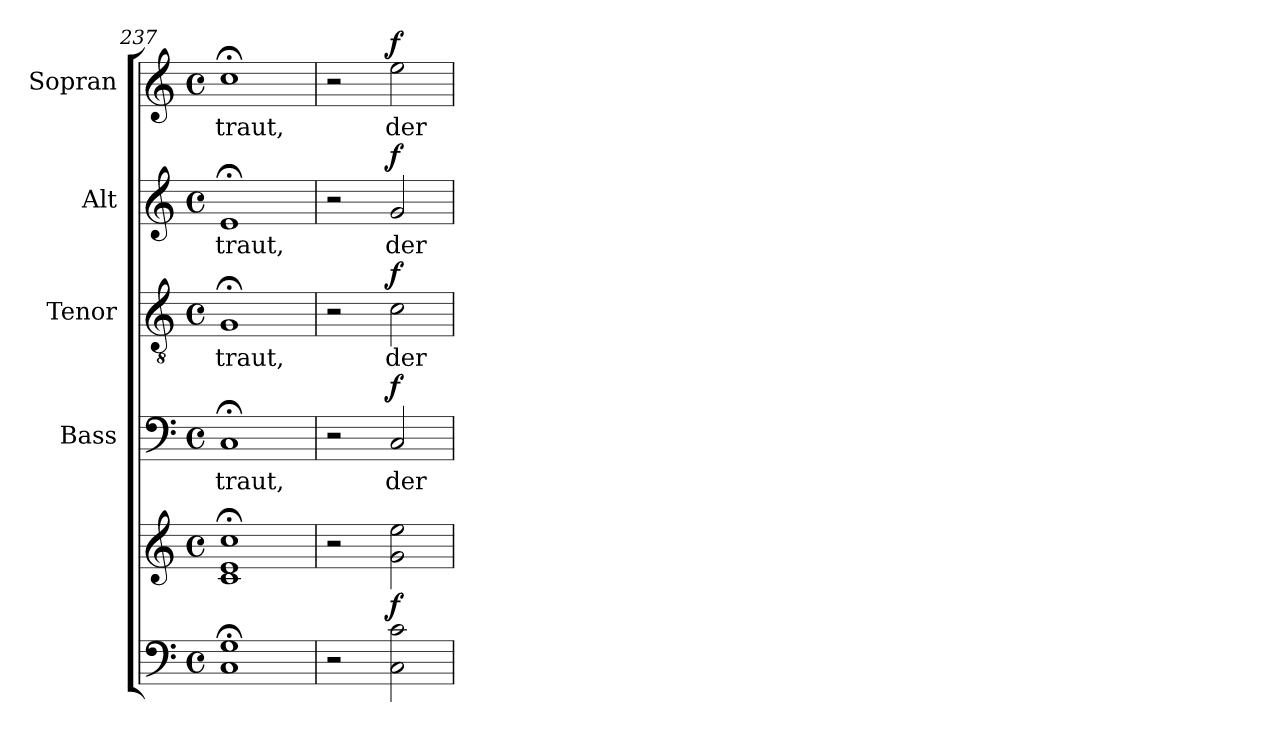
**kern	**kern	**dynam	**kern	**text	**dynam	**kern	**text	**dynam	**kern	**text	**dynam	**kern	**text	**dynam
*part5	*part5	*part5	*part4	*part4	*part4	*part3	*part3	*part3	*part2	*part2	*part2	*part1	*part1	*part1
*staff6	*staff5	*staff5/6	*staff4	*staff4	*staff4	*staff3	*staff3	*staff3	*staff2	*staff2	*staff2	*staff1	*staff1	*staff1
*	*	*	*I"Bass	*	*	*I"Tenor	*	*	*I"Alt	*	*	*I"Sopran	*	*
*	*	*	*I'B.	*	*	*I'T.	*	*	*I'A.	*	*	*I'S.	*	*
*clefF4	*clefG2	*	*clefF4	*	*	*clefGv2	*	*	*clefG2	*	*	*clefG2	*	*
*k[]	*k[]	*	*k[]	*	*	*k[]	*	*	*k[]	*	*	*k[]	*	*
*C:	*C:	*	*C:	*	*	*C:	*	*	*C:	*	*	*C:	*	*
*M4/4	*M4/4	*	*M4/4	*	*	*M4/4	*	*	*M4/4	*	*	*M4/4	*	*
*met(c)	*met(c)	*	*met(c)	*	*	*met(c)	*	*	*met(c)	*	*	*met(c)	*	*
=237	=237	=237	=237	=237	=237	=237	=237	=237	=237	=237	=237	=237	=237	=237
!	!	!	!	!LO:LY:b	!	!	!LO:LY:b	!	!	!LO:LY:b	!	!	!LO:LY:b	!
1C;< 1G;<	1c;< 1e;< 1cc;<	.	1C;<	traut,	.	1G;<	traut,	.	1e;<	traut,	.	1cc;<	traut,	.
=238	=238	=238	=238	=238	=238	=238	=238	=238	=238	=238	=238	=238	=238	=238
2r	2r	.	2r	.	.	2r	.	.	2r	.	.	2r	.	.
!	!	!LO:DY:b	!	!LO:LY:b	!LO:DY:a	!	!LO:LY:b	!LO:DY:a	!	!LO:LY:b	!LO:DY:a	!	!LO:LY:b	!LO:DY:a
2C\ 2c\	2g\ 2ee\	f	2C/	der	f	2c\	der	f	2g/	der	f	2ee\	der	f
=	=	=	=	=	=	=	=	=	=	=	=	=	=	=
*-	*-	*-	*-	*-	*-	*-	*-	*-	*-	*-	*-	*-	*-	*-
